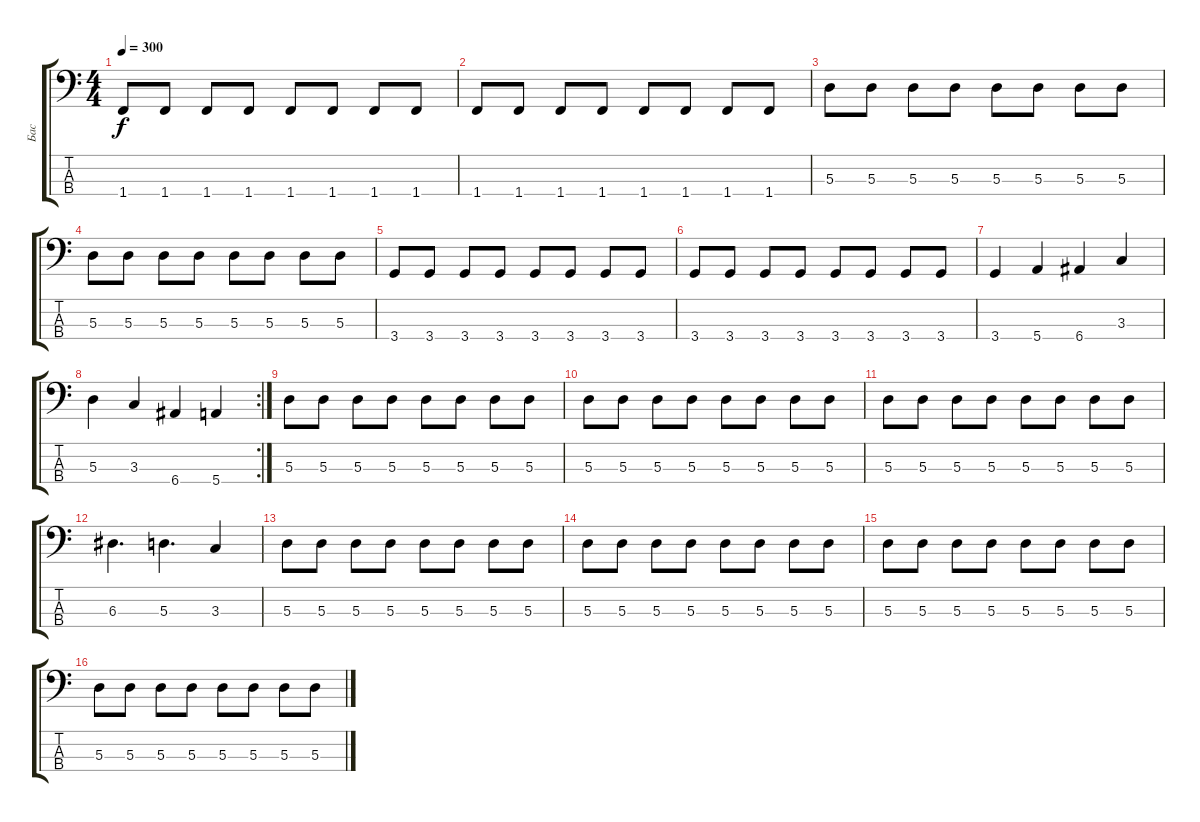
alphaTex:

\track ("Бас" "Бас") {instrument electricbassfinger}
\staff {score tabs}
\tuning (G2 D2 A1 E1) {hide}
\ts (4 4)
\tempo 300
\clef f4
\ks c
1.4.8{dy f} 1.4.8 1.4.8 1.4.8 1.4.8 1.4.8 1.4.8 1.4.8 |
1.4.8 1.4.8 1.4.8 1.4.8 1.4.8 1.4.8 1.4.8 1.4.8 |
5.3.8 5.3.8 5.3.8 5.3.8 5.3.8 5.3.8 5.3.8 5.3.8 |
5.3.8 5.3.8 5.3.8 5.3.8 5.3.8 5.3.8 5.3.8 5.3.8 |
3.4.8 3.4.8 3.4.8 3.4.8 3.4.8 3.4.8 3.4.8 3.4.8 |
3.4.8 3.4.8 3.4.8 3.4.8 3.4.8 3.4.8 3.4.8 3.4.8 |
3.4.4 5.4.4 6.4.4 3.3.4 |
\rc 2
5.3.4 3.3.4 6.4.4 5.4.4 |
5.3.8 5.3.8 5.3.8 5.3.8 5.3.8 5.3.8 5.3.8 5.3.8 |
5.3.8 5.3.8 5.3.8 5.3.8 5.3.8 5.3.8 5.3.8 5.3.8 |
5.3.8 5.3.8 5.3.8 5.3.8 5.3.8 5.3.8 5.3.8 5.3.8 |
6.3.4{d} 5.3.4{d} 3.3.4 |
5.3.8 5.3.8 5.3.8 5.3.8 5.3.8 5.3.8 5.3.8 5.3.8 |
5.3.8 5.3.8 5.3.8 5.3.8 5.3.8 5.3.8 5.3.8 5.3.8 |
5.3.8 5.3.8 5.3.8 5.3.8 5.3.8 5.3.8 5.3.8 5.3.8 |
5.3.8 5.3.8 5.3.8 5.3.8 5.3.8 5.3.8 5.3.8 5.3.8
